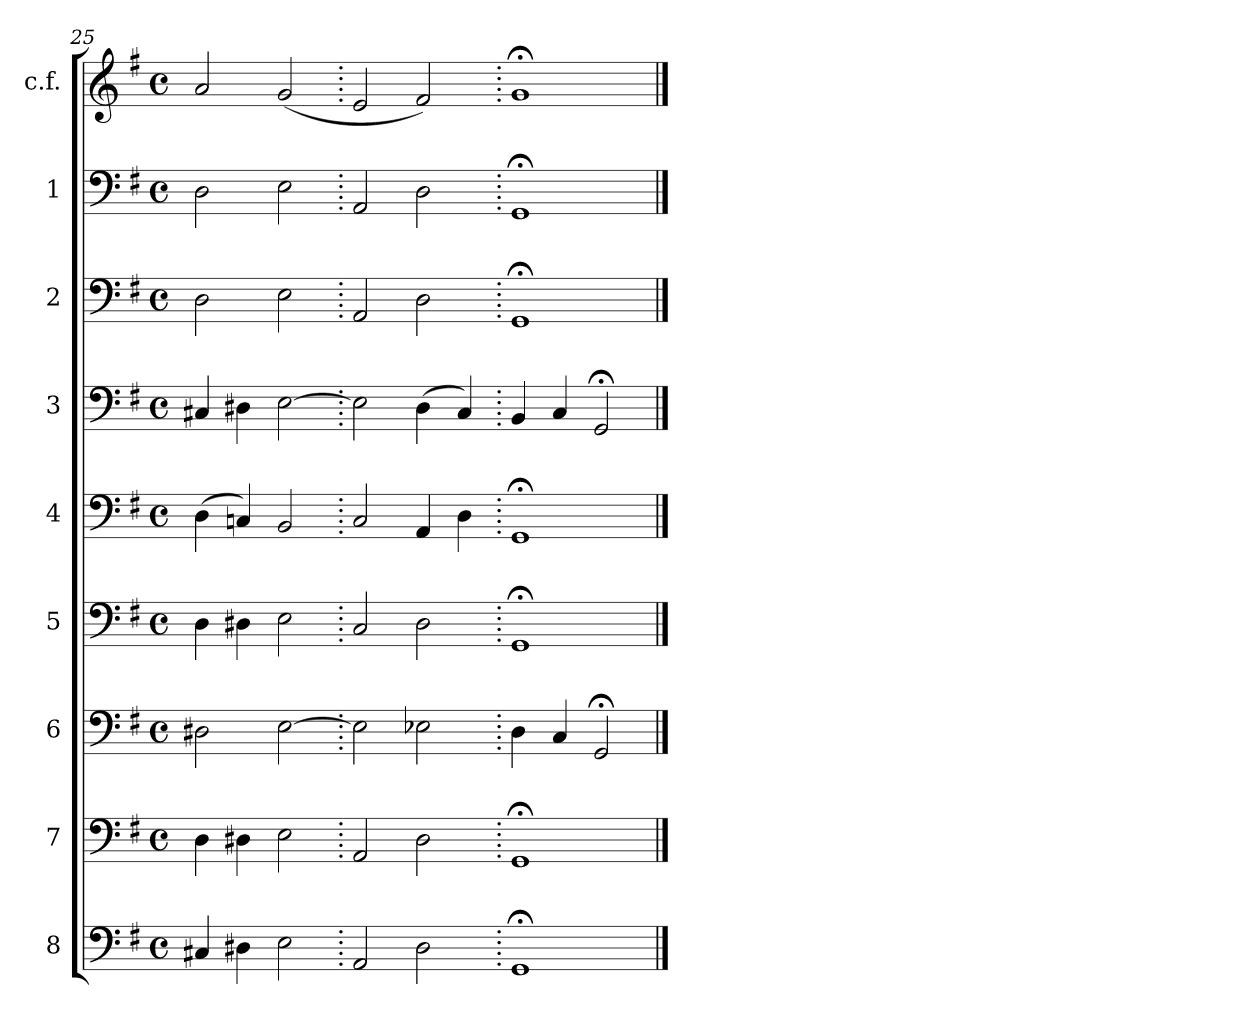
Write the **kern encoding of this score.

**kern	**kern	**kern	**kern	**kern	**kern	**kern	**kern	**kern
*part9	*part8	*part7	*part6	*part5	*part4	*part3	*part2	*part1
*staff9	*staff8	*staff7	*staff6	*staff5	*staff4	*staff3	*staff2	*staff1
*I"8	*I"7	*I"6	*I"5	*I"4	*I"3	*I"2	*I"1	*I"c.f.
*clefF4	*clefF4	*clefF4	*clefF4	*clefF4	*clefF4	*clefF4	*clefF4	*clefG2
*k[f#]	*k[f#]	*k[f#]	*k[f#]	*k[f#]	*k[f#]	*k[f#]	*k[f#]	*k[f#]
*G:	*	*G:	*G:	*G:	*G:	*G:	*G:	*G:
*M4/4	*M4/4	*M4/4	*M4/4	*M4/4	*M4/4	*M4/4	*M4/4	*M4/4
*met(c)	*met(c)	*met(c)	*met(c)	*met(c)	*met(c)	*met(c)	*met(c)	*met(c)
=25	=25	=25	=25	=25	=25	=25	=25	=25
4C#X	4D	2D#X	4D	(4D	4C#X	2D	2D	2a
4D#X	4D#X	.	4D#X	4Cn)	4D#X	.	.	.
2E	2E	[2E	2E	2BB	[2E	2E	2E	(2g
=26.	=26.	=26.	=26.	=26.	=26.	=26.	=26.	=26.
2AA	2AA	2E]	2C	2C	2E]	2AA	2AA	2e
2D	2D	2E-X	2D	4AA	(4D	2D	2D	2f#)
.	.	.	.	4D	4C)	.	.	.
=27.	=27.	=27.	=27.	=27.	=27.	=27.	=27.	=27.
1GG;<	1GG;<	4D	1GG;<	1GG;<	4BB	1GG;<	1GG;<	1g;<
.	.	4C	.	.	4C	.	.	.
.	.	2GG;<	.	.	2GG;<	.	.	.
==	==	==	==	==	==	==	==	==
*-	*-	*-	*-	*-	*-	*-	*-	*-
